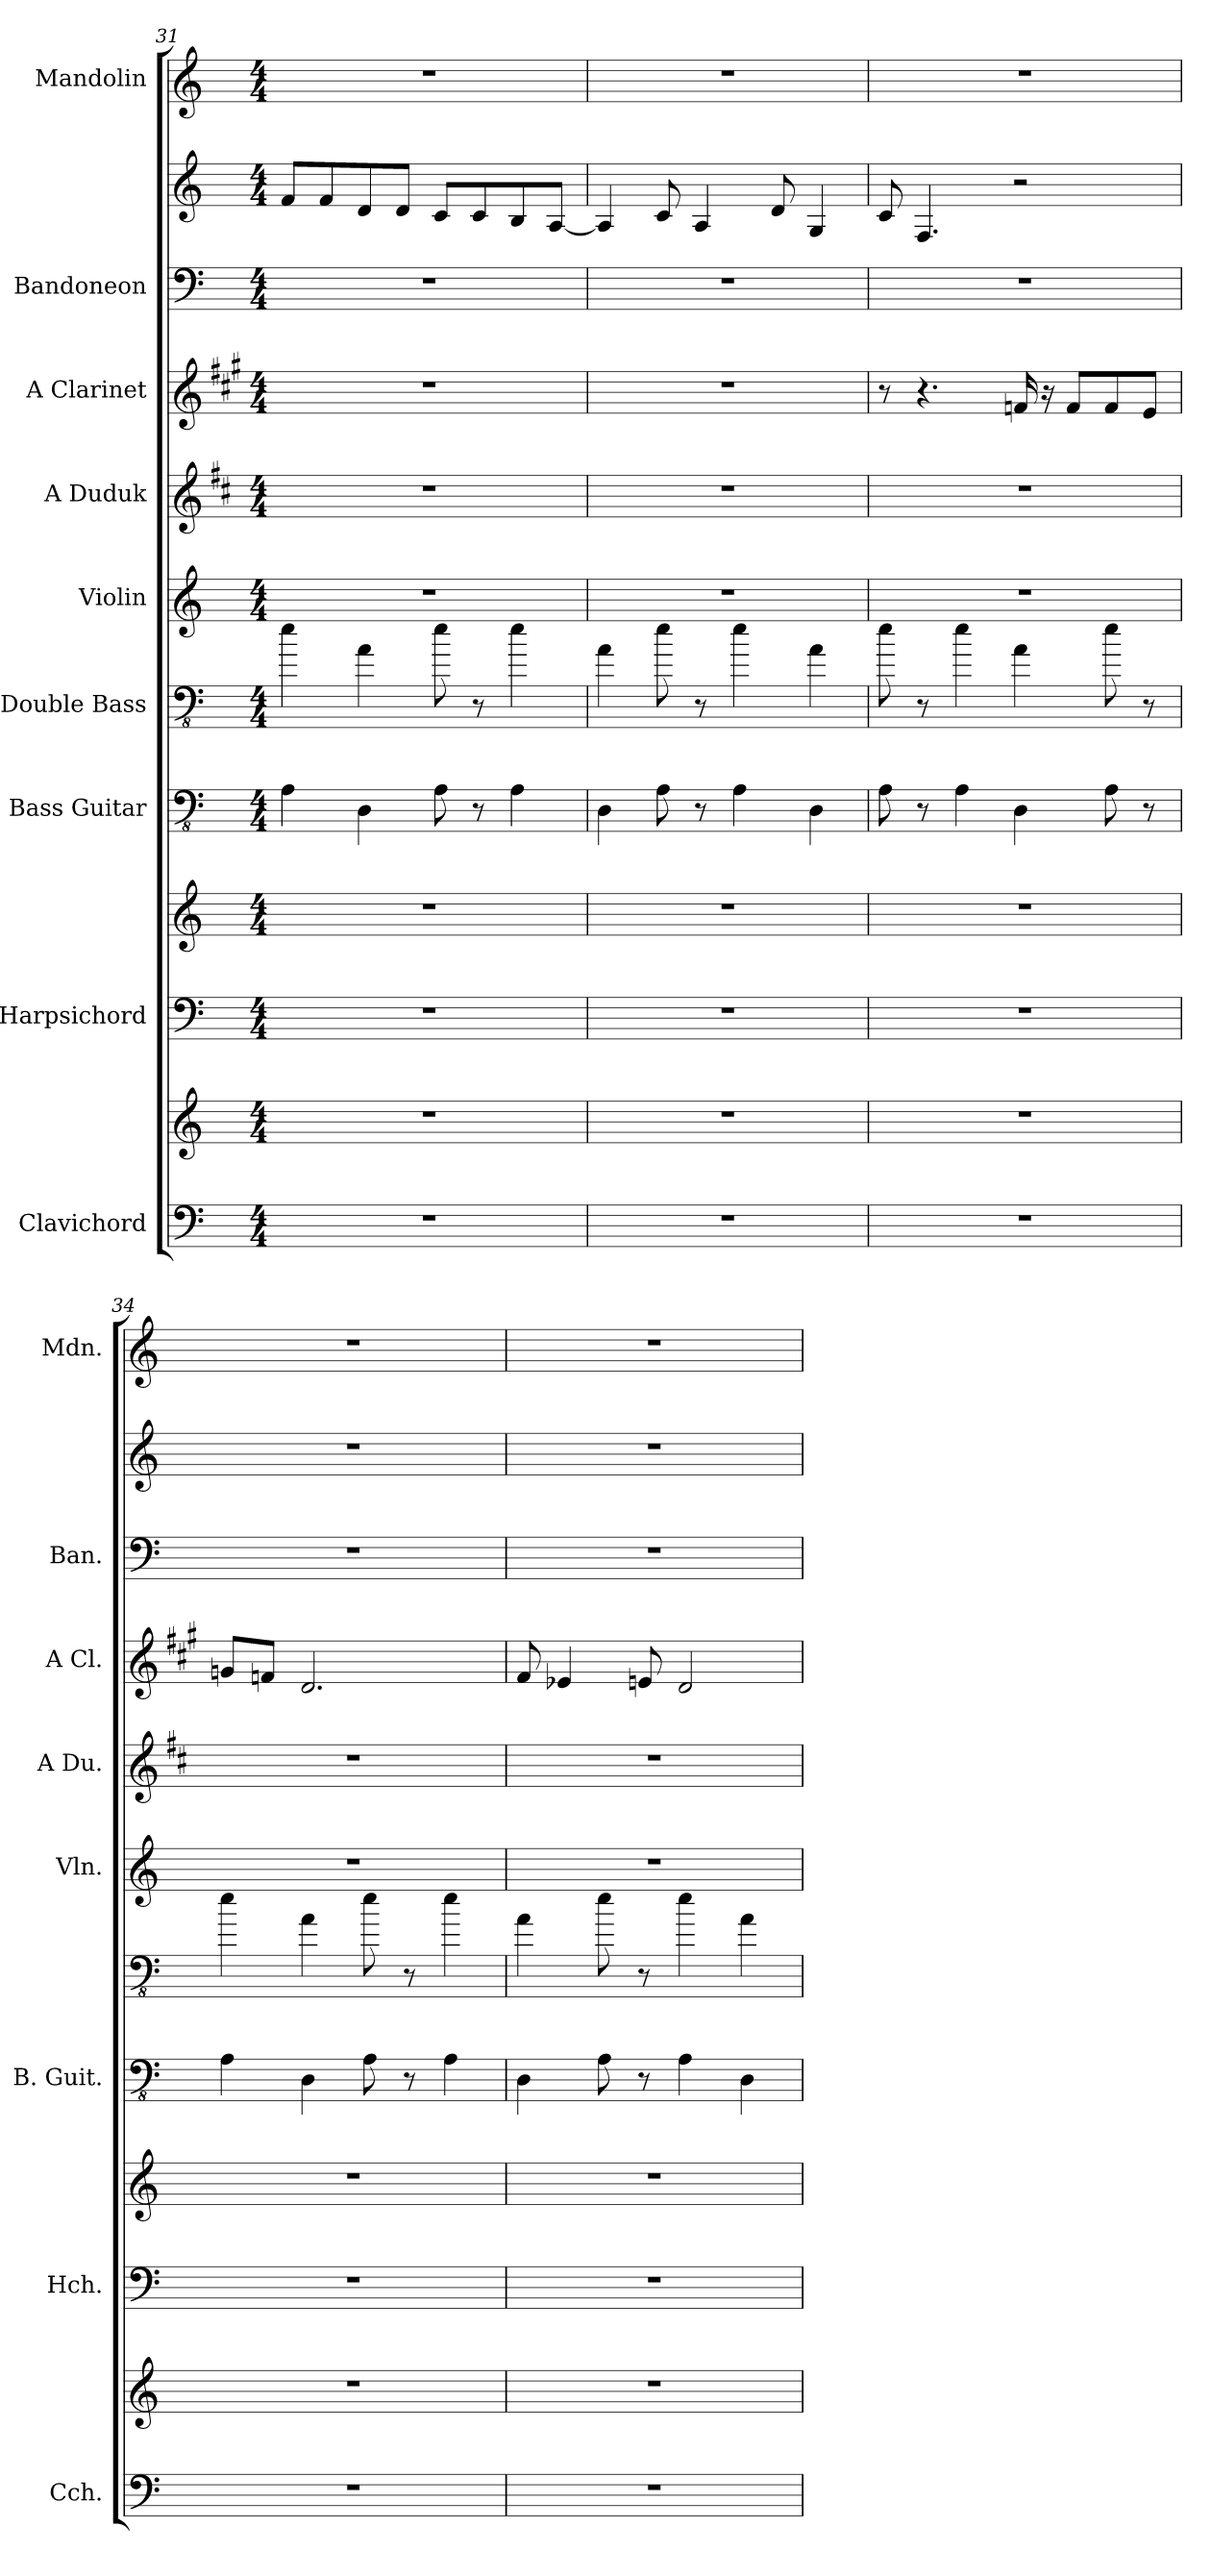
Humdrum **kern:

**kern	**kern	**kern	**kern	**kern	**kern	**kern	**kern	**kern	**kern	**kern	**kern
*part9	*part9	*part8	*part8	*part7	*part6	*part5	*part4	*part3	*part2	*part2	*part1
*staff12	*staff11	*staff10	*staff9	*staff8	*staff7	*staff6	*staff5	*staff4	*staff3	*staff2	*staff1
*I"Clavichord	*	*I"Harpsichord	*	*I"Bass Guitar	*I"Double Bass	*I"Violin	*I"A Duduk	*I"A Clarinet	*I"Bandoneon	*	*I"Mandolin
*I'Cch.	*	*I'Hch.	*	*I'B. Guit.	*	*I'Vln.	*I'A Du.	*I'A Cl.	*I'Ban.	*	*I'Mdn.
*clefF4	*clefG2	*clefF4	*clefG2	*clefFv4	*clefFv4	*clefG2	*clefG2	*clefG2	*clefF4	*clefG2	*clefG2
*	*	*	*	*	*ITrd7c12	*	*ITrd1c2	*ITrd2c3	*	*	*
*k[]	*k[]	*k[]	*k[]	*k[]	*k[]	*k[]	*k[]	*k[f#c#g#d#a#e#]	*k[]	*k[]	*k[]
*C:	*C:	*C:	*C:	*C:	*C:	*C:	*C:	*F#:	*C:	*C:	*C:
*M4/4	*M4/4	*M4/4	*M4/4	*M4/4	*M4/4	*M4/4	*M4/4	*M4/4	*M4/4	*M4/4	*M4/4
=31	=31	=31	=31	=31	=31	=31	=31	=31	=31	=31	=31
1r	1r	1r	1r	4AA\	4E\	1r	1r	1r	1r	8f/L	1r
.	.	.	.	.	.	.	.	.	.	8f/	.
.	.	.	.	4DD\	4AA\	.	.	.	.	8d/	.
.	.	.	.	.	.	.	.	.	.	8d/J	.
.	.	.	.	8AA\	8E\	.	.	.	.	8c/L	.
.	.	.	.	8r	8r	.	.	.	.	8c/	.
.	.	.	.	4AA\	4E\	.	.	.	.	8B/	.
.	.	.	.	.	.	.	.	.	.	[8A/J	.
=32	=32	=32	=32	=32	=32	=32	=32	=32	=32	=32	=32
1r	1r	1r	1r	4DD\	4AA\	1r	1r	1r	1r	4A/]	1r
.	.	.	.	8AA\	8E\	.	.	.	.	8c/	.
.	.	.	.	8r	8r	.	.	.	.	4A/	.
.	.	.	.	4AA\	4E\	.	.	.	.	.	.
.	.	.	.	.	.	.	.	.	.	8d/	.
.	.	.	.	4DD\	4AA\	.	.	.	.	4G/	.
=33	=33	=33	=33	=33	=33	=33	=33	=33	=33	=33	=33
1r	1r	1r	1r	8AA\	8E\	1r	1r	8r	1r	8c/	1r
.	.	.	.	8r	8r	.	.	4.r	.	4.F/	.
.	.	.	.	4AA\	4E\	.	.	.	.	.	.
.	.	.	.	4DD\	4AA\	.	.	16dn/	.	2r	.
.	.	.	.	.	.	.	.	16r	.	.	.
.	.	.	.	.	.	.	.	8d/L	.	.	.
.	.	.	.	8AA\	8E\	.	.	8d/	.	.	.
.	.	.	.	8r	8r	.	.	8c#/J	.	.	.
=34	=34	=34	=34	=34	=34	=34	=34	=34	=34	=34	=34
1r	1r	1r	1r	4AA\	4E\	1r	1r	8en/L	1r	1r	1r
.	.	.	.	.	.	.	.	8dn/J	.	.	.
.	.	.	.	4DD\	4AA\	.	.	2.B/	.	.	.
.	.	.	.	8AA\	8E\	.	.	.	.	.	.
.	.	.	.	8r	8r	.	.	.	.	.	.
.	.	.	.	4AA\	4E\	.	.	.	.	.	.
!!LO:PB:g=z
=35	=35	=35	=35	=35	=35	=35	=35	=35	=35	=35	=35
1r	1r	1r	1r	4DD\	4AA\	1r	1r	8d#/	1r	1r	1r
.	.	.	.	.	.	.	.	4cn/	.	.	.
.	.	.	.	8AA\	8E\	.	.	.	.	.	.
.	.	.	.	8r	8r	.	.	8c#X/	.	.	.
.	.	.	.	4AA\	4E\	.	.	2B/	.	.	.
.	.	.	.	4DD\	4AA\	.	.	.	.	.	.
=	=	=	=	=	=	=	=	=	=	=	=
*-	*-	*-	*-	*-	*-	*-	*-	*-	*-	*-	*-
